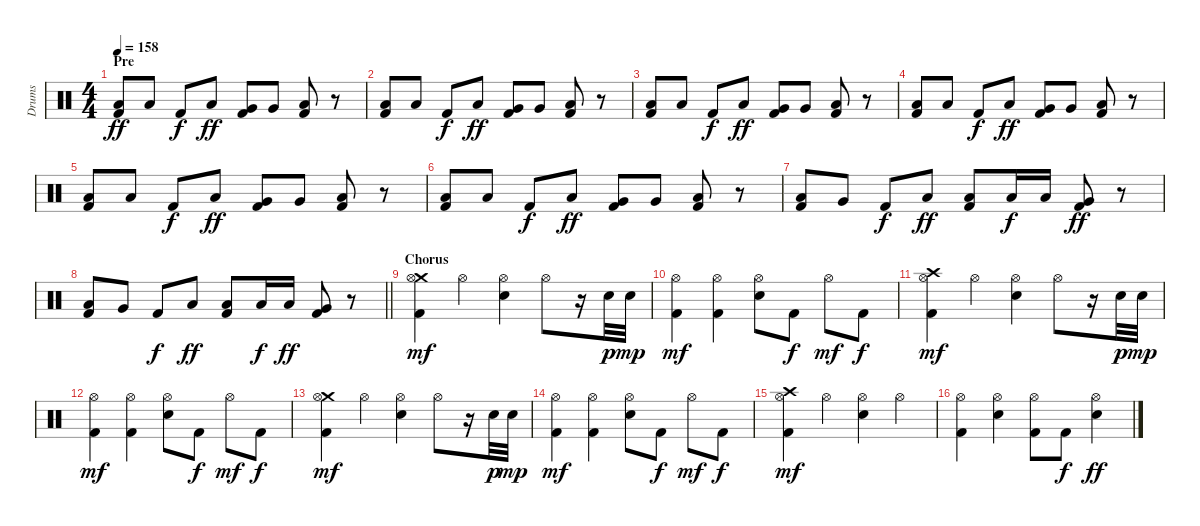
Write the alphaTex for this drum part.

\track ("Drums" "Drums") {instrument percussion}
\staff {score}
\articulation defaults
\ts (4 4)
\section ("" "Pre")
\tempo 158
\clef neutral
\ks c
("Low Floor Tom (hit)" "Kick (hit) 2").8{dy ff} "Low Floor Tom (hit)".8 "Kick (hit) 2".8{dy f} "Low Tom (hit)".8{dy ff} ("Very Low Tom (hit)" "Kick (hit) 2").8 "Very Low Tom (hit)".8 ("Low Floor Tom (hit)" "Kick (hit) 2").8 r.8 |
("Low Floor Tom (hit)" "Kick (hit) 2").8 "Low Floor Tom (hit)".8 "Kick (hit) 2".8{dy f} "Low Tom (hit)".8{dy ff} ("Very Low Tom (hit)" "Kick (hit) 2").8 "Very Low Tom (hit)".8 ("Low Floor Tom (hit)" "Kick (hit) 2").8 r.8 |
("Low Floor Tom (hit)" "Kick (hit) 2").8 "Low Floor Tom (hit)".8 "Kick (hit) 2".8{dy f} "Low Tom (hit)".8{dy ff} ("Very Low Tom (hit)" "Kick (hit) 2").8 "Very Low Tom (hit)".8 ("Low Floor Tom (hit)" "Kick (hit) 2").8 r.8 |
("Low Floor Tom (hit)" "Kick (hit) 2").8 "Low Floor Tom (hit)".8 "Kick (hit) 2".8{dy f} "Low Tom (hit)".8{dy ff} ("Very Low Tom (hit)" "Kick (hit) 2").8 "Very Low Tom (hit)".8 ("Low Floor Tom (hit)" "Kick (hit) 2").8 r.8 |
("Low Floor Tom (hit)" "Kick (hit) 2").8 "Low Floor Tom (hit)".8 "Kick (hit) 2".8{dy f} "Low Tom (hit)".8{dy ff} ("Very Low Tom (hit)" "Kick (hit) 2").8 "Very Low Tom (hit)".8 ("Low Floor Tom (hit)" "Kick (hit) 2").8 r.8 |
("Low Floor Tom (hit)" "Kick (hit) 2").8 "Low Floor Tom (hit)".8 "Kick (hit) 2".8{dy f} "Low Tom (hit)".8{dy ff} ("Very Low Tom (hit)" "Kick (hit) 2").8 "Very Low Tom (hit)".8 ("Low Floor Tom (hit)" "Kick (hit) 2").8 r.8 |
("Low Floor Tom (hit)" "Kick (hit) 2").8 "Very Low Tom (hit)".8 "Kick (hit) 2".8{dy f} "Low Tom (hit)".8{dy ff} ("Low Floor Tom (hit)" "Kick (hit) 2").8 "Low Floor Tom (hit)".16{dy f} "Low Floor Tom (hit)".16 ("Very Low Tom (hit)" "Kick (hit) 2").8{dy ff} r.8 |
\barLineRight lightlight
("Low Floor Tom (hit)" "Kick (hit) 2").8 "Very Low Tom (hit)".8 "Kick (hit) 2".8{dy f} "Low Tom (hit)".8{dy ff} ("Low Floor Tom (hit)" "Kick (hit) 2").8 "Low Floor Tom (hit)".16{dy f} "Low Floor Tom (hit)".16{dy ff} ("Very Low Tom (hit)" "Kick (hit) 2").8 r.8 |
\section ("" "Chorus")
("Crash medium (hit)" "Hi-Hat (open)" "Kick (hit) 2").4{dy mf} "Hi-Hat (open)".4 ("Hi-Hat (open)" "Electric Snare (hit)").4 "Hi-Hat (open)".8 r.16 "Electric Snare (hit)".32{dy p} "Electric Snare (hit)".32{dy mp} |
("Hi-Hat (open)" "Kick (hit) 2").4{dy mf} ("Hi-Hat (open)" "Kick (hit) 2").4 ("Hi-Hat (open)" "Electric Snare (hit)").8 "Kick (hit) 2".8{dy f} "Hi-Hat (open)".8{dy mf} "Kick (hit) 2".8{dy f} |
("Crash high (hit)" "Hi-Hat (open)" "Kick (hit) 2").4{dy mf} "Hi-Hat (open)".4 ("Hi-Hat (open)" "Electric Snare (hit)").4 "Hi-Hat (open)".8 r.16 "Electric Snare (hit)".32{dy p} "Electric Snare (hit)".32{dy mp} |
("Hi-Hat (open)" "Kick (hit) 2").4{dy mf} ("Hi-Hat (open)" "Kick (hit) 2").4 ("Hi-Hat (open)" "Electric Snare (hit)").8 "Kick (hit) 2".8{dy f} "Hi-Hat (open)".8{dy mf} "Kick (hit) 2".8{dy f} |
("Crash medium (hit)" "Hi-Hat (open)" "Kick (hit) 2").4{dy mf} "Hi-Hat (open)".4 ("Hi-Hat (open)" "Electric Snare (hit)").4 "Hi-Hat (open)".8 r.16 "Electric Snare (hit)".32{dy p} "Electric Snare (hit)".32{dy mp} |
("Hi-Hat (open)" "Kick (hit) 2").4{dy mf} ("Hi-Hat (open)" "Kick (hit) 2").4 ("Hi-Hat (open)" "Electric Snare (hit)").8 "Kick (hit) 2".8{dy f} "Hi-Hat (open)".8{dy mf} "Kick (hit) 2".8{dy f} |
("Crash high (hit)" "Hi-Hat (open)" "Kick (hit) 2").4{dy mf} "Hi-Hat (open)".4 ("Hi-Hat (open)" "Electric Snare (hit)").4 "Hi-Hat (open)".4 |
("Hi-Hat (open)" "Kick (hit) 2").4 ("Hi-Hat (open)" "Electric Snare (hit)").4 ("Hi-Hat (open)" "Kick (hit) 2").8 "Kick (hit) 2".8{dy f} ("Hi-Hat (open)" "Electric Snare (hit)").4{dy ff}
